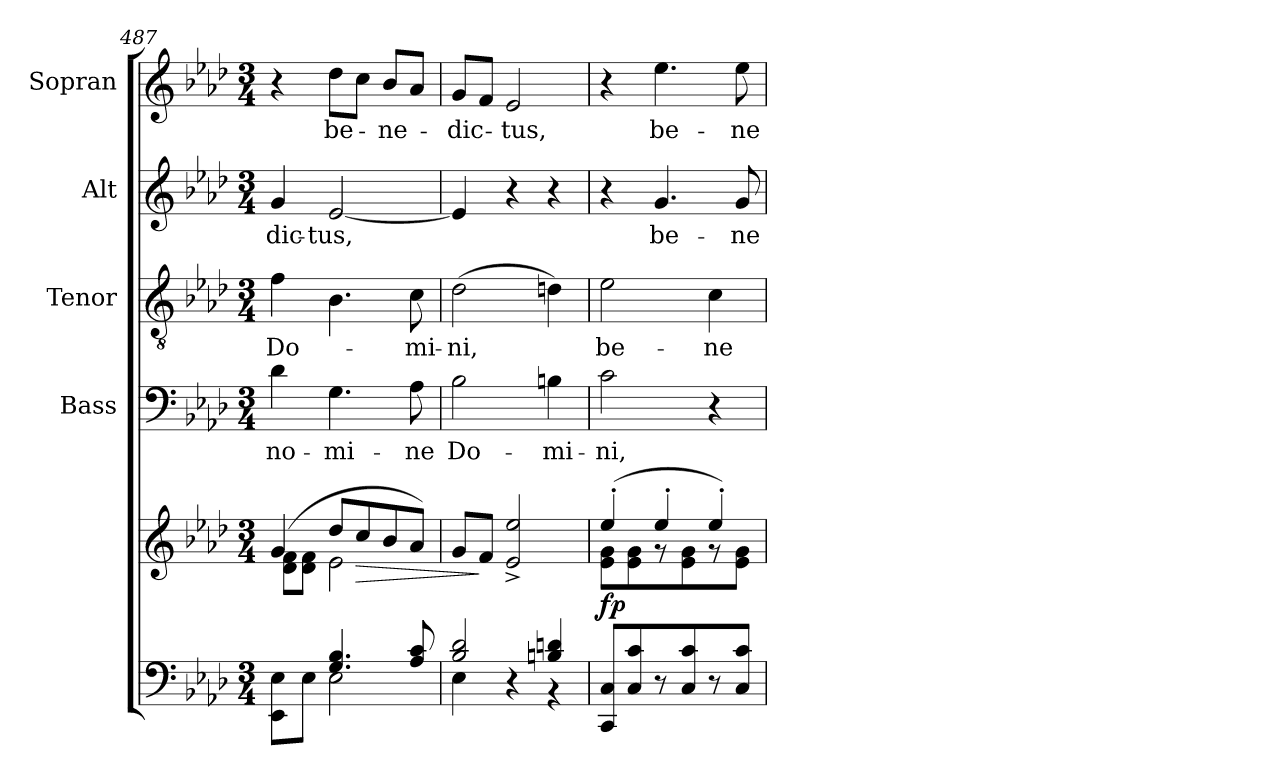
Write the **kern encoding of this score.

**kern	**kern	**dynam	**kern	**text	**kern	**text	**kern	**text	**kern	**text
*part5	*part5	*part5	*part4	*part4	*part3	*part3	*part2	*part2	*part1	*part1
*staff6	*staff5	*staff5/6	*staff4	*staff4	*staff3	*staff3	*staff2	*staff2	*staff1	*staff1
*	*	*	*I"Bass	*	*I"Tenor	*	*I"Alt	*	*I"Sopran	*
*	*	*	*I'B.	*	*I'T.	*	*I'A.	*	*I'S.	*
!!LO:LB:g=z
*clefF4	*clefG2	*	*clefF4	*	*clefGv2	*	*clefG2	*	*clefG2	*
*k[b-e-a-d-]	*k[b-e-a-d-]	*	*k[b-e-a-d-]	*	*k[b-e-a-d-]	*	*k[b-e-a-d-]	*	*k[b-e-a-d-]	*
*A-:	*A-:	*	*A-:	*	*A-:	*	*A-:	*	*A-:	*
*M3/4	*M3/4	*	*M3/4	*	*M3/4	*	*M3/4	*	*M3/4	*
=487	=487	=487	=487	=487	=487	=487	=487	=487	=487	=487
*^	*^	*	*	*	*	*	*	*	*	*
!	!	!	!	!	!	!LO:LY:b	!	!LO:LY:b	!	!LO:LY:b	!	!
4ryy	8EE-\ 8E-\L	(4g/	8d-\ 8f\L	.	4d-\	no-	4f\	Do-	4g/	-dic-	4r	.
.	8E-\J	.	8d-\ 8f\J	.	.	.	.	.	.	.	.	.
!	!	!	!	!	!	!LO:LY:b	!	!	!	!LO:LY:b	!	!LO:LY:b
4.G/ 4.B-/	2E-\	8dd-/L	2e-\	.	4.G\	-mi-	4.B-\	.	[2e-/	-tus,	8dd-\L	be-
!	!	!	!	!LO:HP:b	!	!	!	!	!	!	!	!
.	.	8cc/	.	>	.	.	.	.	.	.	8cc\J	.
!	!	!	!	!	!	!	!	!	!	!	!	!LO:LY:b
.	.	8b-/	.	.	.	.	.	.	.	.	8b-/L	-ne-
!	!	!	!	!	!	!LO:LY:b	!	!LO:LY:b	!	!	!	!
8A-/ 8c/	.	8a-/J)	.	.	8A-\	-ne	8c\	-mi-	.	.	8a-/J	.
*	*	*v	*v	*	*	*	*	*	*	*	*	*
=488	=488	=488	=488	=488	=488	=488	=488	=488	=488	=488	=488
!	!	!	!	!	!LO:LY:b	!	!LO:LY:b	!	!	!	!LO:LY:b
2B-/ 2d-/	4E-\	8g/L	.	2B-\	Do-	(>2d-\	-ni,	4e-/]	.	8g/L	-dic-
.	.	8f/J	]	.	.	.	.	.	.	8f/J	.
!	!	!	!	!	!	!	!	!	!	!	!LO:LY:b
.	4rC	2e-/^< 2ee-/^<	.	.	.	.	.	4r	.	2e-/	-tus,
!	!	!	!	!	!LO:LY:b	!	!	!	!	!	!
4Bn/ 4dn/	4rBB	.	.	4Bn\	-mi-	4dn\)	.	4r	.	.	.
=489	=489	=489	=489	=489	=489	=489	=489	=489	=489	=489	=489
*	*	*^	*	*	*	*	*	*	*	*	*
!	!	!	!	!LO:DY:b	!	!LO:LY:b	!	!LO:LY:b	!	!	!	!
*v	*v	*	*	*	*	*	*	*	*	*	*	*
8CC/ 8C/L	(>4ee-'>/	8e-\ 8g\L	fp	2c\	-ni,	2e-\	be-	4r	.	4r	.
8C/ 8c/	.	8e-\ 8g\	.	.	.	.	.	.	.	.	.
!	!	!	!	!	!	!	!	!	!LO:LY:b	!	!LO:LY:b
8r	4ee-'>/	8rf	.	.	.	.	.	4.g/	be-	4.ee-\	be-
8C/ 8c/	.	8e-\ 8g\	.	.	.	.	.	.	.	.	.
!	!	!	!	!	!	!	!LO:LY:b	!	!	!	!
8r	4ee-'>/)	8rf	.	4r	.	4c\	-ne-	.	.	.	.
!	!	!	!	!	!	!	!	!	!LO:LY:b	!	!LO:LY:b
8C/ 8c/J	.	8e-\ 8g\J	.	.	.	.	.	8g/	-ne-	8ee-\	-ne-
*	*v	*v	*	*	*	*	*	*	*	*	*
=	=	=	=	=	=	=	=	=	=	=
*-	*-	*-	*-	*-	*-	*-	*-	*-	*-	*-
